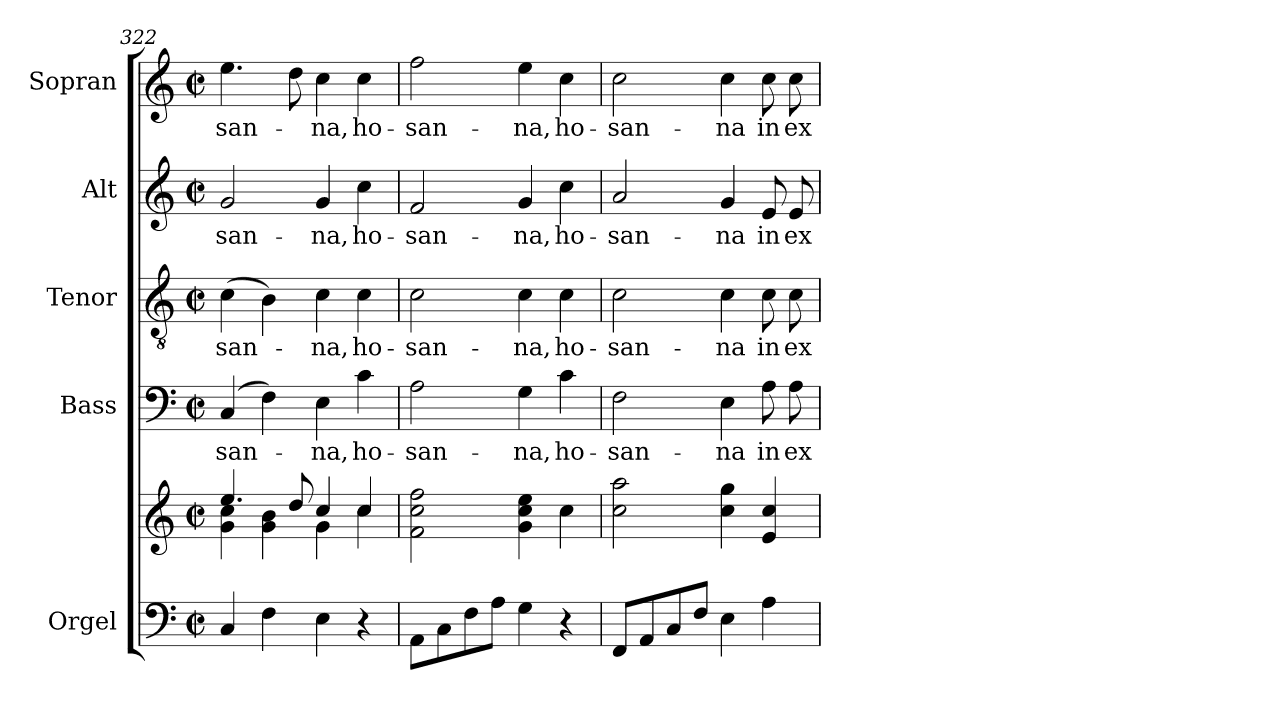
**kern	**kern	**kern	**text	**kern	**text	**kern	**text	**kern	**text
*part5	*part5	*part4	*part4	*part3	*part3	*part2	*part2	*part1	*part1
*staff6	*staff5	*staff4	*staff4	*staff3	*staff3	*staff2	*staff2	*staff1	*staff1
*I"Orgel	*	*I"Bass	*	*I"Tenor	*	*I"Alt	*	*I"Sopran	*
*I'Org.	*	*I'B.	*	*I'T.	*	*I'A.	*	*I'S.	*
*clefF4	*clefG2	*clefF4	*	*clefGv2	*	*clefG2	*	*clefG2	*
*k[]	*k[]	*k[]	*	*k[]	*	*k[]	*	*k[]	*
*C:	*C:	*C:	*	*C:	*	*C:	*	*C:	*
*M2/2	*M2/2	*M2/2	*	*M2/2	*	*M2/2	*	*M2/2	*
*met(c|)	*met(c|)	*met(c|)	*	*met(c|)	*	*met(c|)	*	*met(c|)	*
=322	=322	=322	=322	=322	=322	=322	=322	=322	=322
*	*^	*	*	*	*	*	*	*	*
!	!	!	!	!LO:LY:b	!	!LO:LY:b	!	!LO:LY:b	!	!LO:LY:b
4C/	4.ee/	4g\ 4cc\	(4C/	-san-	(>4c\	-san-	2g/	-san-	4.ee\	-san-
4F\	.	4g\ 4b\	4F\)	.	4B\)	.	.	.	.	.
.	8dd/	.	.	.	.	.	.	.	8dd\	.
!	!	!	!	!LO:LY:b	!	!LO:LY:b	!	!LO:LY:b	!	!LO:LY:b
4E\	4cc/	4g\	4E\	-na,	4c\	-na,	4g/	-na,	4cc\	-na,
!	!	!	!	!LO:LY:b	!	!LO:LY:b	!	!LO:LY:b	!	!LO:LY:b
4r	4cc/	4cc\	4c\	ho-	4c\	ho-	4cc\	ho-	4cc\	ho-
!!LO:PB:g=z
=323	=323	=323	=323	=323	=323	=323	=323	=323	=323	=323
!	!	!	!	!LO:LY:b	!	!LO:LY:b	!	!LO:LY:b	!	!LO:LY:b
*	*v	*v	*	*	*	*	*	*	*	*
8AA\L	2f\ 2cc\ 2ff\	2A\	-san-	2c\	-san-	2f/	-san-	2ff\	-san-
8C\	.	.	.	.	.	.	.	.	.
8F\	.	.	.	.	.	.	.	.	.
8A\J	.	.	.	.	.	.	.	.	.
!	!	!	!LO:LY:b	!	!LO:LY:b	!	!LO:LY:b	!	!LO:LY:b
4G\	4g\ 4cc\ 4ee\	4G\	-na,	4c\	-na,	4g/	-na,	4ee\	-na,
!	!	!	!LO:LY:b	!	!LO:LY:b	!	!LO:LY:b	!	!LO:LY:b
4r	4cc\	4c\	ho-	4c\	ho-	4cc\	ho-	4cc\	ho-
=324	=324	=324	=324	=324	=324	=324	=324	=324	=324
!	!	!	!LO:LY:b	!	!LO:LY:b	!	!LO:LY:b	!	!LO:LY:b
8FF/L	2cc\ 2aa\	2F\	-san-	2c\	-san-	2a/	-san-	2cc\	-san-
8AA/	.	.	.	.	.	.	.	.	.
8C/	.	.	.	.	.	.	.	.	.
8F/J	.	.	.	.	.	.	.	.	.
!	!	!	!LO:LY:b	!	!LO:LY:b	!	!LO:LY:b	!	!LO:LY:b
4E\	4cc\ 4gg\	4E\	-na	4c\	-na	4g/	-na	4cc\	-na
!	!	!	!LO:LY:b	!	!LO:LY:b	!	!LO:LY:b	!	!LO:LY:b
4A\	4e/ 4cc/	8A\	in	8c\	in	8e/	in	8cc\	in
!	!	!	!LO:LY:b	!	!LO:LY:b	!	!LO:LY:b	!	!LO:LY:b
.	.	8A\	ex-	8c\	ex-	8e/	ex-	8cc\	ex-
=	=	=	=	=	=	=	=	=	=
*-	*-	*-	*-	*-	*-	*-	*-	*-	*-
